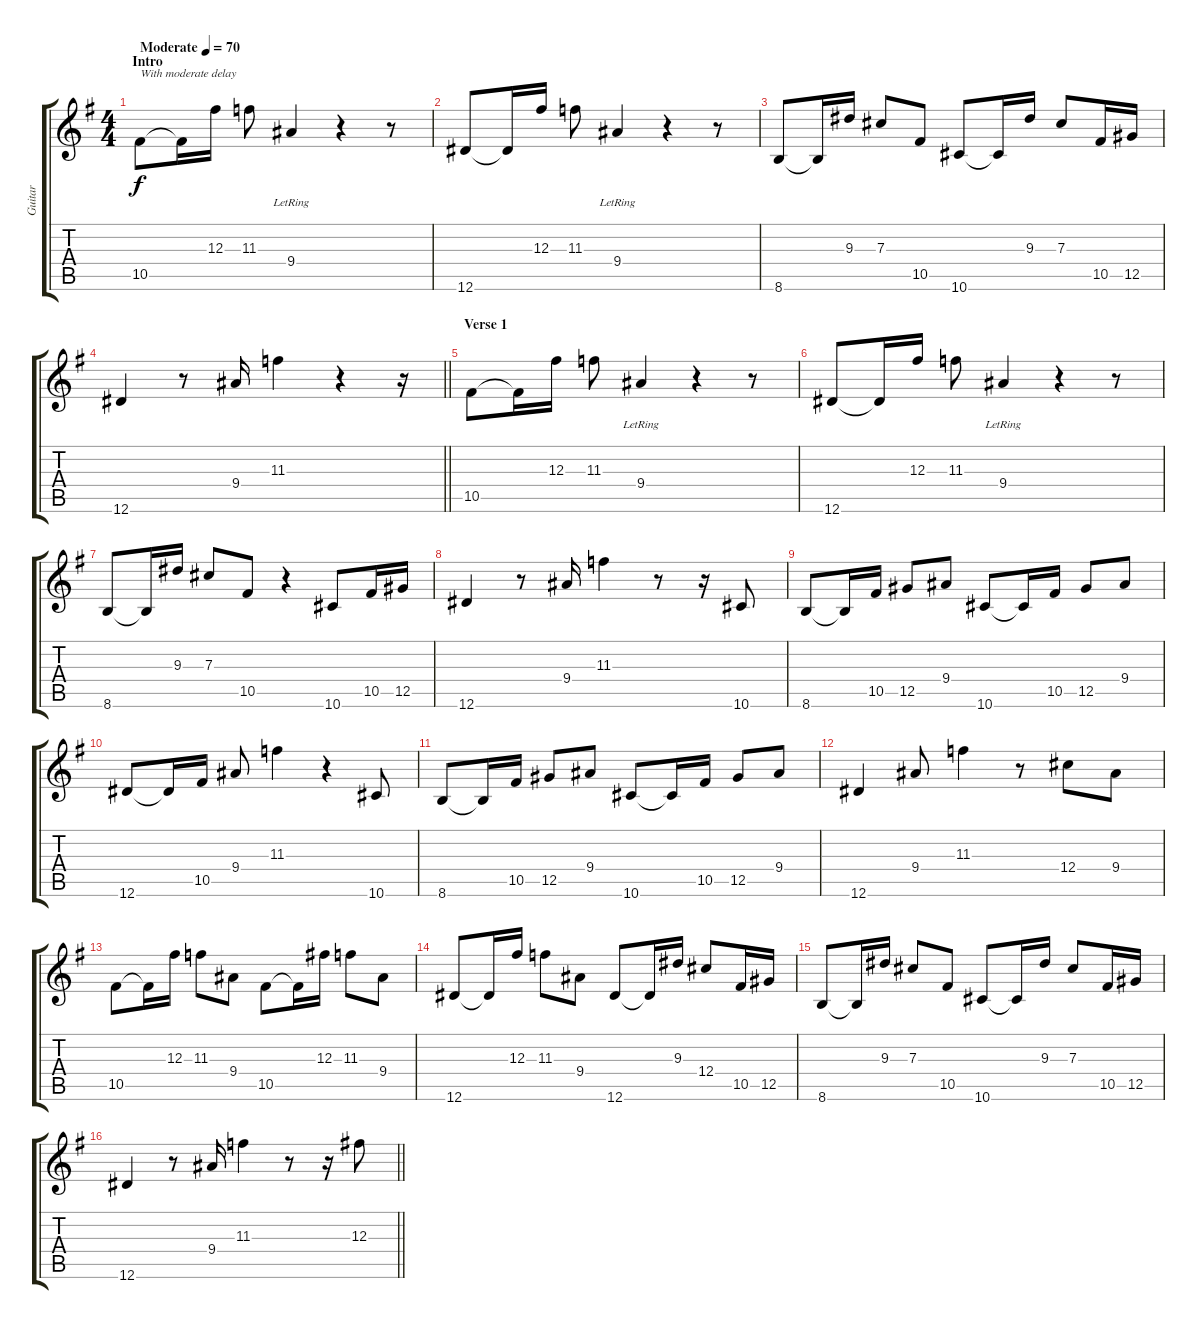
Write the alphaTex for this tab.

\track ("Guitar" "Guitar") {instrument electricguitarclean}
\staff {score tabs}
\tuning (Eb4 Bb3 Gb3 Db3 Ab2 Eb2) {hide}
\ts (4 4)
\section ("" "Intro")
\tempo (70 "Moderate")
\clef g2
\ks g
10.5.8{txt "With moderate delay" dy f instrument electricguitarclean} 10.5{t}.16 12.3.16 11.3.8 9.4{lr}.4 r.4 r.8 |
12.6.8 12.6{t}.16 12.3.16 11.3.8 9.4{lr}.4 r.4 r.8 |
8.6.8 8.6{t}.16 9.3.16 7.3.8 10.5.8 10.6.8 10.6{t}.16 9.3.16 7.3.8 10.5.16 12.5.16 |
\barLineRight lightlight
12.6.4 r.8 9.4.16 11.3.4 r.4 r.16 |
\section ("" "Verse 1")
10.5.8 10.5{t}.16 12.3.16 11.3.8 9.4{lr}.4 r.4 r.8 |
12.6.8 12.6{t}.16 12.3.16 11.3.8 9.4{lr}.4 r.4 r.8 |
8.6.8 8.6{t}.16 9.3.16 7.3.8 10.5.8 r.4 10.6.8 10.5.16 12.5.16 |
12.6.4 r.8 9.4.16 11.3.4 r.8 r.16 10.6.8 |
8.6.8 8.6{t}.16 10.5.16 12.5.8 9.4.8 10.6.8 10.6{t}.16 10.5.16 12.5.8 9.4.8 |
12.6.8 12.6{t}.16 10.5.16 9.4.8 11.3.4 r.4 10.6.8 |
8.6.8 8.6{t}.16 10.5.16 12.5.8 9.4.8 10.6.8 10.6{t}.16 10.5.16 12.5.8 9.4.8 |
12.6.4 9.4.8 11.3.4 r.8 12.4.8 9.4.8 |
10.5.8 10.5{t}.16 12.3.16 11.3.8 9.4.8 10.5.8 10.5{t}.16 12.3.16 11.3.8 9.4.8 |
12.6.8 12.6{t}.16 12.3.16 11.3.8 9.4.8 12.6.8 12.6{t}.16 9.3.16 12.4.8 10.5.16 12.5.16 |
8.6.8 8.6{t}.16 9.3.16 7.3.8 10.5.8 10.6.8 10.6{t}.16 9.3.16 7.3.8 10.5.16 12.5.16 |
\barLineRight lightlight
12.6.4 r.8 9.4.16 11.3.4 r.8 r.16 12.3.8
